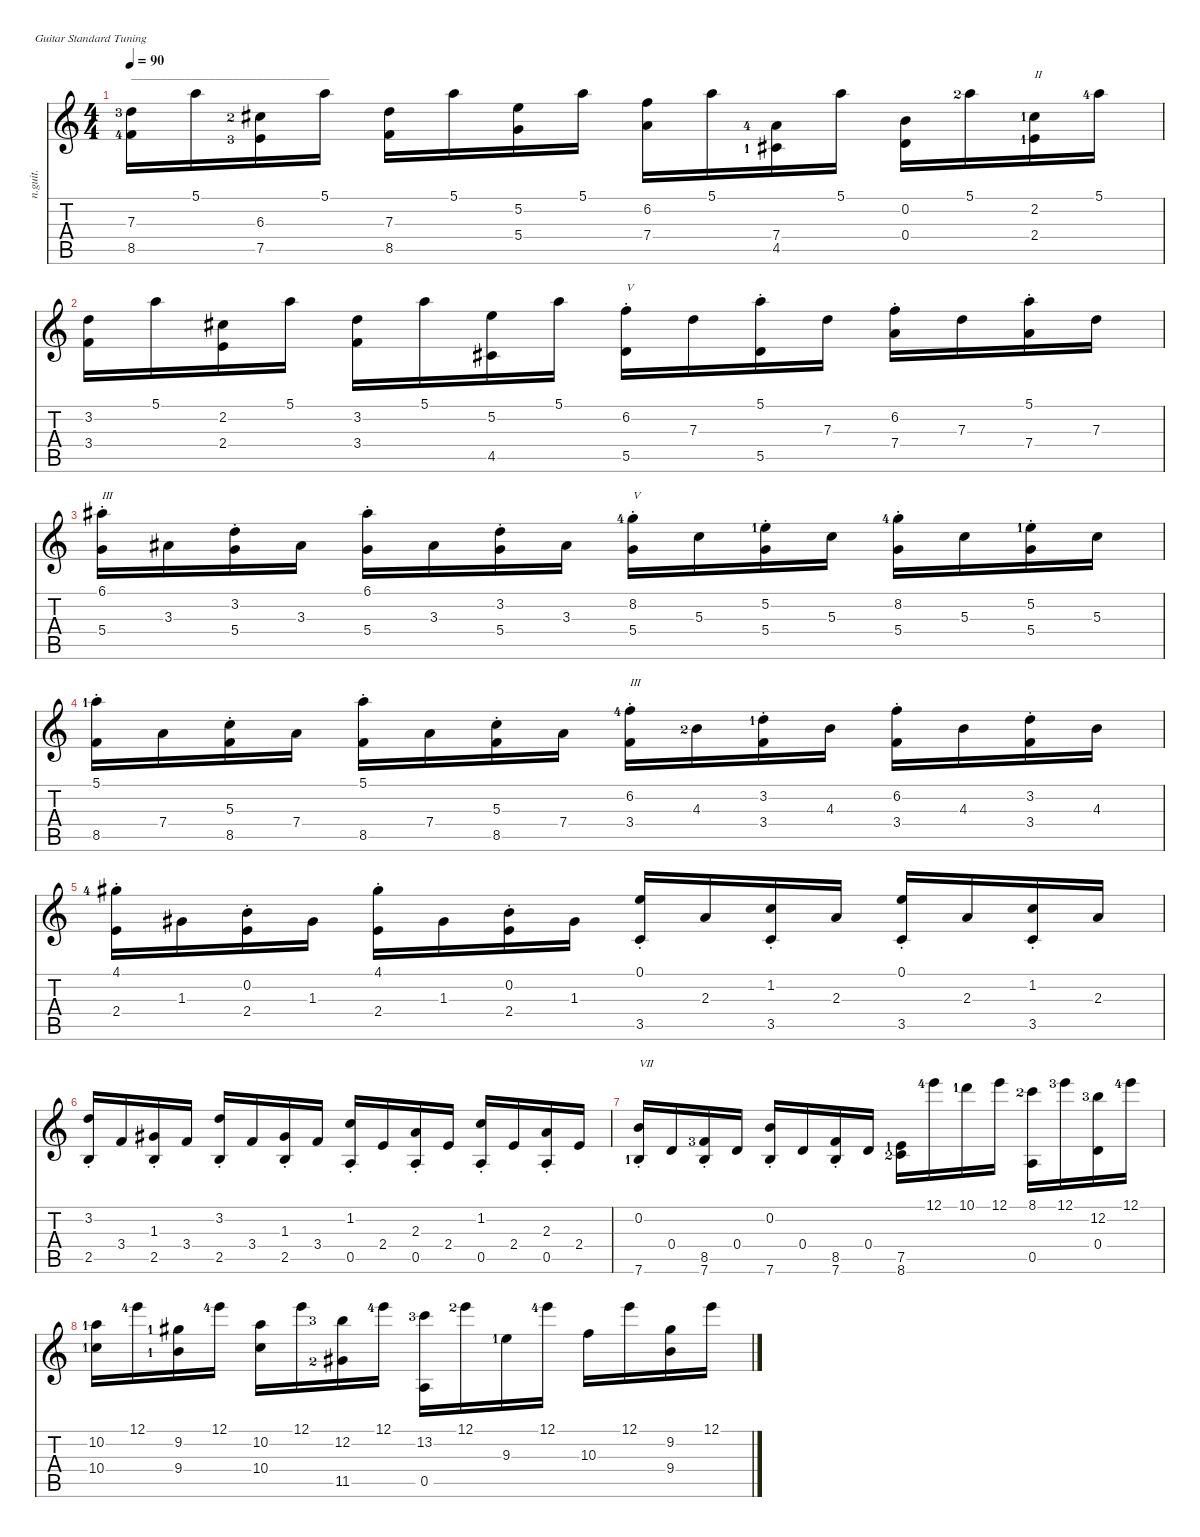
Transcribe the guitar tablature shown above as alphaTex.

\defaultSystemsLayout 4
\hideDynamics
\bracketExtendMode nobrackets
\track ("Guitare classique" "n.guit.") {instrument acousticguitarnylon}
\staff {score tabs}
\tuning (E4 B3 G3 D3 A2 E2)
\ts (4 4)
\tempo 90
\clef g2
\ks c
(7.3{lf 4} 8.5{lf 5}).16{txt "_________________________________" dy f beam Down} 5.1.16{beam Down} (6.3{lf 3 acc #} 7.5{lf 4}).16{beam Down} 5.1.16{beam Down} (7.3 8.5).16{beam Down} 5.1.16{beam Down} (5.2 5.4).16{beam Down} 5.1.16{beam Down} (6.2 7.4).16{beam Down} 5.1.16{beam Down} (7.4{lf 5} 4.5{lf 2 acc #}).16{beam Down} 5.1.16{beam Down} (0.2 0.4).16{beam Down} 5.1{lf 3}.16{beam Down} (2.2{lf 2 acc #} 2.4{lf 2}).16{txt "II" beam Down} 5.1{lf 5}.16{beam Down} |
(3.2 3.4).16{beam Down} 5.1.16{beam Down} (2.2{acc #} 2.4).16{beam Down} 5.1.16{beam Down} (3.2 3.4).16{beam Down} 5.1.16{beam Down} (5.2 4.5{acc #}).16{beam Down} 5.1.16{beam Down} (6.2{st} 5.5).16{txt "V" beam Down} 7.3.16{beam Down} (5.1{st} 5.5).16{beam Down} 7.3.16{beam Down} (6.2{st} 7.4).16{beam Down} 7.3.16{beam Down} (5.1{st} 7.4).16{beam Down} 7.3.16{beam Down} |
(6.1{st acc #} 5.4).16{txt "III" beam Down} 3.3{acc #}.16{beam Down} (3.2{st} 5.4).16{beam Down} 3.3{acc #}.16{beam Down} (6.1{st acc #} 5.4).16{beam Down} 3.3{acc #}.16{beam Down} (3.2{st} 5.4).16{beam Down} 3.3{acc #}.16{beam Down} (8.2{st lf 5} 5.4).16{txt "V" beam Down} 5.3.16{beam Down} (5.2{st lf 2} 5.4).16{beam Down} 5.3.16{beam Down} (8.2{st lf 5} 5.4).16{beam Down} 5.3.16{beam Down} (5.2{st lf 2} 5.4).16{beam Down} 5.3.16{beam Down} |
(5.1{st lf 2} 8.5).16{beam Down} 7.4.16{beam Down} (5.3{st} 8.5).16{beam Down} 7.4.16{beam Down} (5.1{st} 8.5).16{beam Down} 7.4.16{beam Down} (5.3{st} 8.5).16{beam Down} 7.4.16{beam Down} (6.2{st lf 5} 3.4).16{txt "III" beam Down} 4.3{lf 3}.16{beam Down} (3.2{st lf 2} 3.4).16{beam Down} 4.3.16{beam Down} (6.2{st} 3.4).16{beam Down} 4.3.16{beam Down} (3.2{st} 3.4).16{beam Down} 4.3.16{beam Down} |
(4.1{st lf 5 acc #} 2.4).16{beam Down} 1.3{acc #}.16{beam Down} (0.2{st} 2.4).16{beam Down} 1.3{acc #}.16{beam Down} (4.1{st acc #} 2.4).16{beam Down} 1.3{acc #}.16{beam Down} (0.2{st} 2.4).16{beam Down} 1.3{acc #}.16{beam Down} (0.1{st} 3.5).16{beam Up} 2.3.16{beam Up} (1.2{st} 3.5).16{beam Up} 2.3.16{beam Up} (0.1{st} 3.5).16{beam Up} 2.3.16{beam Up} (1.2{st} 3.5).16{beam Up} 2.3.16{beam Up} |
(3.2{st} 2.5).16{beam Up} 3.4.16{beam Up} (1.3{st acc #} 2.5).16{beam Up} 3.4.16{beam Up} (3.2{st} 2.5).16{beam Up} 3.4.16{beam Up} (1.3{st acc #} 2.5).16{beam Up} 3.4.16{beam Up} (1.2{st} 0.5).16{beam Up} 2.4.16{beam Up} (2.3{st} 0.5).16{beam Up} 2.4.16{beam Up} (1.2{st} 0.5).16{beam Up} 2.4.16{beam Up} (2.3{st} 0.5).16{beam Up} 2.4.16{beam Up} |
(0.2{st} 7.6{lf 2}).16{txt "VII" beam Up} 0.4.16{beam Up} (8.5{st lf 4} 7.6).16{beam Up} 0.4.16{beam Up} (0.2{st} 7.6).16{beam Up} 0.4.16{beam Up} (8.5{st} 7.6).16{beam Up} 0.4.16{beam Up} (7.5{lf 2} 8.6{lf 3}).16{beam Down} 12.1{lf 5}.16{beam Down} 10.1{lf 2}.16{beam Down} 12.1.16{beam Down} (8.1{lf 3} 0.5).16{beam Down} 12.1{lf 4}.16{beam Down} (12.2{lf 4} 0.4).16{beam Down} 12.1{lf 5}.16{beam Down} |
(10.2{lf 2} 10.4{lf 2}).16{beam Down} 12.1{lf 5}.16{beam Down} (9.2{lf 2 acc #} 9.4{lf 2}).16{beam Down} 12.1{lf 5}.16{beam Down} (10.2 10.4).16{beam Down} 12.1.16{beam Down} (12.2{lf 4} 11.5{lf 3 acc #}).16{beam Down} 12.1{lf 5}.16{beam Down} (13.2{lf 4} 0.5).16{beam Down} 12.1{lf 3}.16{beam Down} 9.3{lf 2}.16{beam Down} 12.1{lf 5}.16{beam Down} 10.3.16{beam Down} 12.1.16{beam Down} (9.2{acc #} 9.4).16{beam Down} 12.1.16{beam Down}
